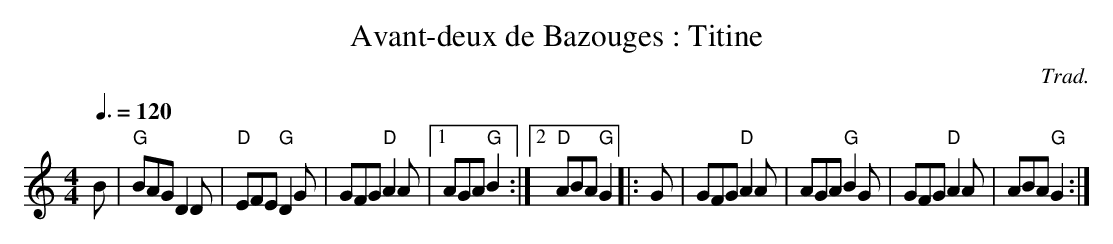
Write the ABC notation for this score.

X:1
T:Avant-deux de Bazouges : Titine
C:Trad.
Q:3/8=120
M:4/4
L:1/8
K:C
B | "G"BAG D2 D | "D"EFE "G"D2 G | GFG "D"A2 A |1\
AGA "G"B2 :|2 "D"ABA "G"G2 |: G | GFG "D"A2 A | AGA "G"B2 G |\
GFG "D"A2 A | ABA "G"G2 :|
